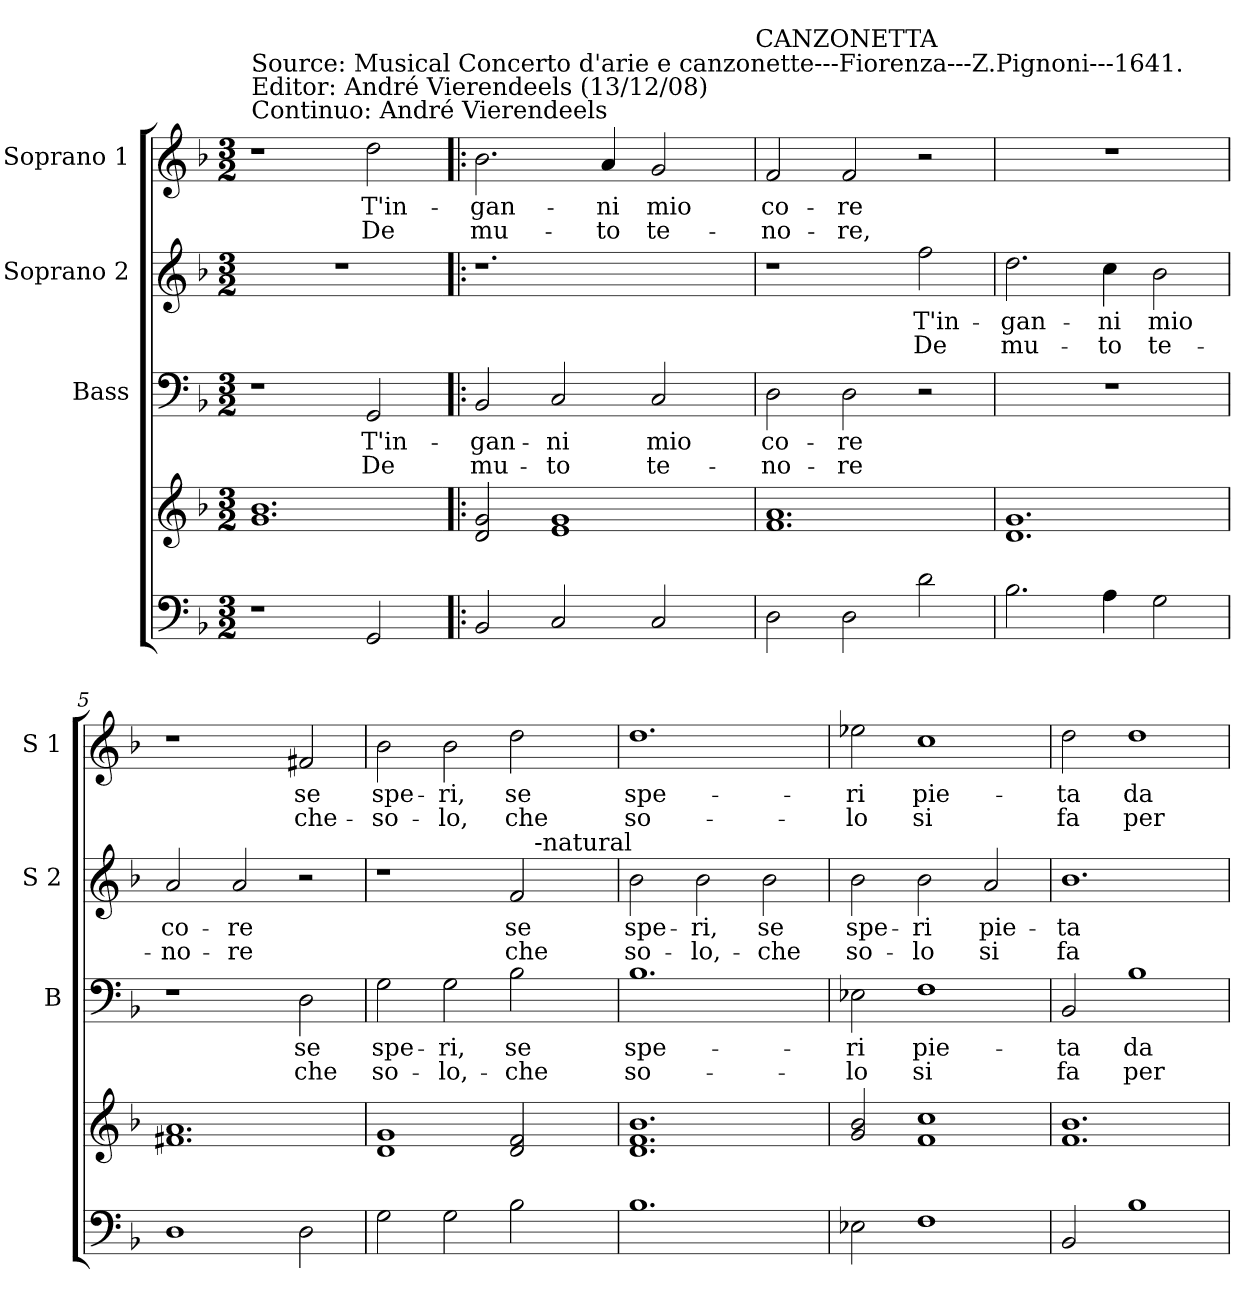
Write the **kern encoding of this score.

**kern	**kern	**kern	**text	**text	**kern	**text	**text	**kern	**text	**text
*part4	*part4	*part3	*part3	*part3	*part2	*part2	*part2	*part1	*part1	*part1
*staff5	*staff4	*staff3	*staff3	*staff3	*staff2	*staff2	*staff2	*staff1	*staff1	*staff1
*	*	*I"Bass	*	*	*I"Soprano 2	*	*	*I"Soprano 1	*	*
*	*	*I'B	*	*	*I'S 2	*	*	*I'S 1	*	*
*clefF4	*clefG2	*clefF4	*	*	*clefG2	*	*	*clefG2	*	*
*k[b-]	*k[b-]	*k[b-]	*	*	*k[b-]	*	*	*k[b-]	*	*
*F:	*F:	*F:	*	*	*F:	*	*	*F:	*	*
*M3/2	*M3/2	*M3/2	*	*	*M3/2	*	*	*M3/2	*	*
=1	=1	=1	=1	=1	=1	=1	=1	=1	=1	=1
!	!	!	!	!	!	!	!	!LO:TX:a:t=Source&colon; Musical Concerto d'arie e canzonette---Fiorenza---Z.Pignoni---1641.\nEditor&colon; André Vierendeels  (13/12/08)\nContinuo&colon; André Vierendeels	!	!
1r	1.g 1.b-	1r	.	.	1.r	.	.	1r	.	.
2GG/	.	2GG/	T'in-	De	.	.	.	2dd\	T'in-	De
=2!|:	=2!|:	=2!|:	=2!|:	=2!|:	=2!|:	=2!|:	=2!|:	=2!|:	=2!|:	=2!|:
2BB-/	2d/ 2g/	2BB-/	-gan-	mu-	1.r	.	.	2.b-\	-gan-	mu-
2C/	1e 1g	2C/	-ni	-to	.	.	.	.	.	.
.	.	.	.	.	.	.	.	4a/	-ni	-to
2C/	.	2C/	mio	te-	.	.	.	2g/	mio	te-
16.ryy	16.ryy	16.ryy	.	.	16.ryy	.	.	16.ryy	.	.
!	!	!	!	!	!	!	!	!LO:TX:a:t=CANZONETTA	!	!
=3	=3	=3	=3	=3	=3	=3	=3	=3	=3	=3
2D\	1.f 1.a	2D\	co-	-no-	1r	.	.	2f/	co-	-no-
2D\	.	2D\	-re	-re	.	.	.	2f/	-re	-re,
2d\	.	2r	.	.	2ff\	T'in-	De	2r	.	.
=4	=4	=4	=4	=4	=4	=4	=4	=4	=4	=4
2.B-\	1.d 1.g	1.r	.	.	2.dd\	-gan-	mu-	1.r	.	.
4A\	.	.	.	.	4cc\	-ni	-to	.	.	.
2G\	.	.	.	.	2b-\	mio	te-	.	.	.
=5	=5	=5	=5	=5	=5	=5	=5	=5	=5	=5
1D	1.f#X 1.a	1r	.	.	2a/	co-	-no-	1r	.	.
.	.	.	.	.	2a/	-re	-re	.	.	.
2D\	.	2D\	se	che	2r	.	.	2f#X/	se	che-
=6	=6	=6	=6	=6	=6	=6	=6	=6	=6	=6
*	*	*	*	*	*^	*	*	*	*	*
2G\	1d 1g	2G\	spe-	so-	1r	1ryy	.	.	2b-\	spe-	-so-
2G\	.	2G\	-ri,	-lo,-	.	.	.	.	2b-\	-ri,	-lo,
2B-\	2d/ 2f/	2B-\	se	-che	2f/	16.ryy	se	che	2dd\	se	che
!	!	!	!	!	!	!LO:TX:a:t=-natural	!	!	!	!	!
.	.	.	.	.	.	4ryy	.	.	.	.	.
.	.	.	.	.	.	8ryy	.	.	.	.	.
.	.	.	.	.	.	32ryy	.	.	.	.	.
*	*	*	*	*	*v	*v	*	*	*	*	*
!!LO:LB:g=z
=7	=7	=7	=7	=7	=7	=7	=7	=7	=7	=7
1.B-	1.d 1.f 1.b-	1.B-	spe-	so-	2b-\	spe-	so-	1.dd	spe-	so-
.	.	.	.	.	2b-\	-ri,	-lo,-	.	.	.
.	.	.	.	.	2b-\	se	-che	.	.	.
=8	=8	=8	=8	=8	=8	=8	=8	=8	=8	=8
2E-X\	2g/ 2b-/	2E-X\	-ri	-lo	2b-\	spe-	so-	2ee-X\	-ri	-lo
1F	1f 1cc	1F	pie-	si	2b-\	-ri	-lo	1cc	pie-	si
.	.	.	.	.	2a/	pie-	si	.	.	.
=9	=9	=9	=9	=9	=9	=9	=9	=9	=9	=9
2BB-/	1.f 1.b-	2BB-/	-ta	fa	1.b-	-ta	fa	2dd\	-ta	fa
1B-	.	1B-	da	per	.	.	.	1dd	da	per
=	=	=	=	=	=	=	=	=	=	=
*-	*-	*-	*-	*-	*-	*-	*-	*-	*-	*-
